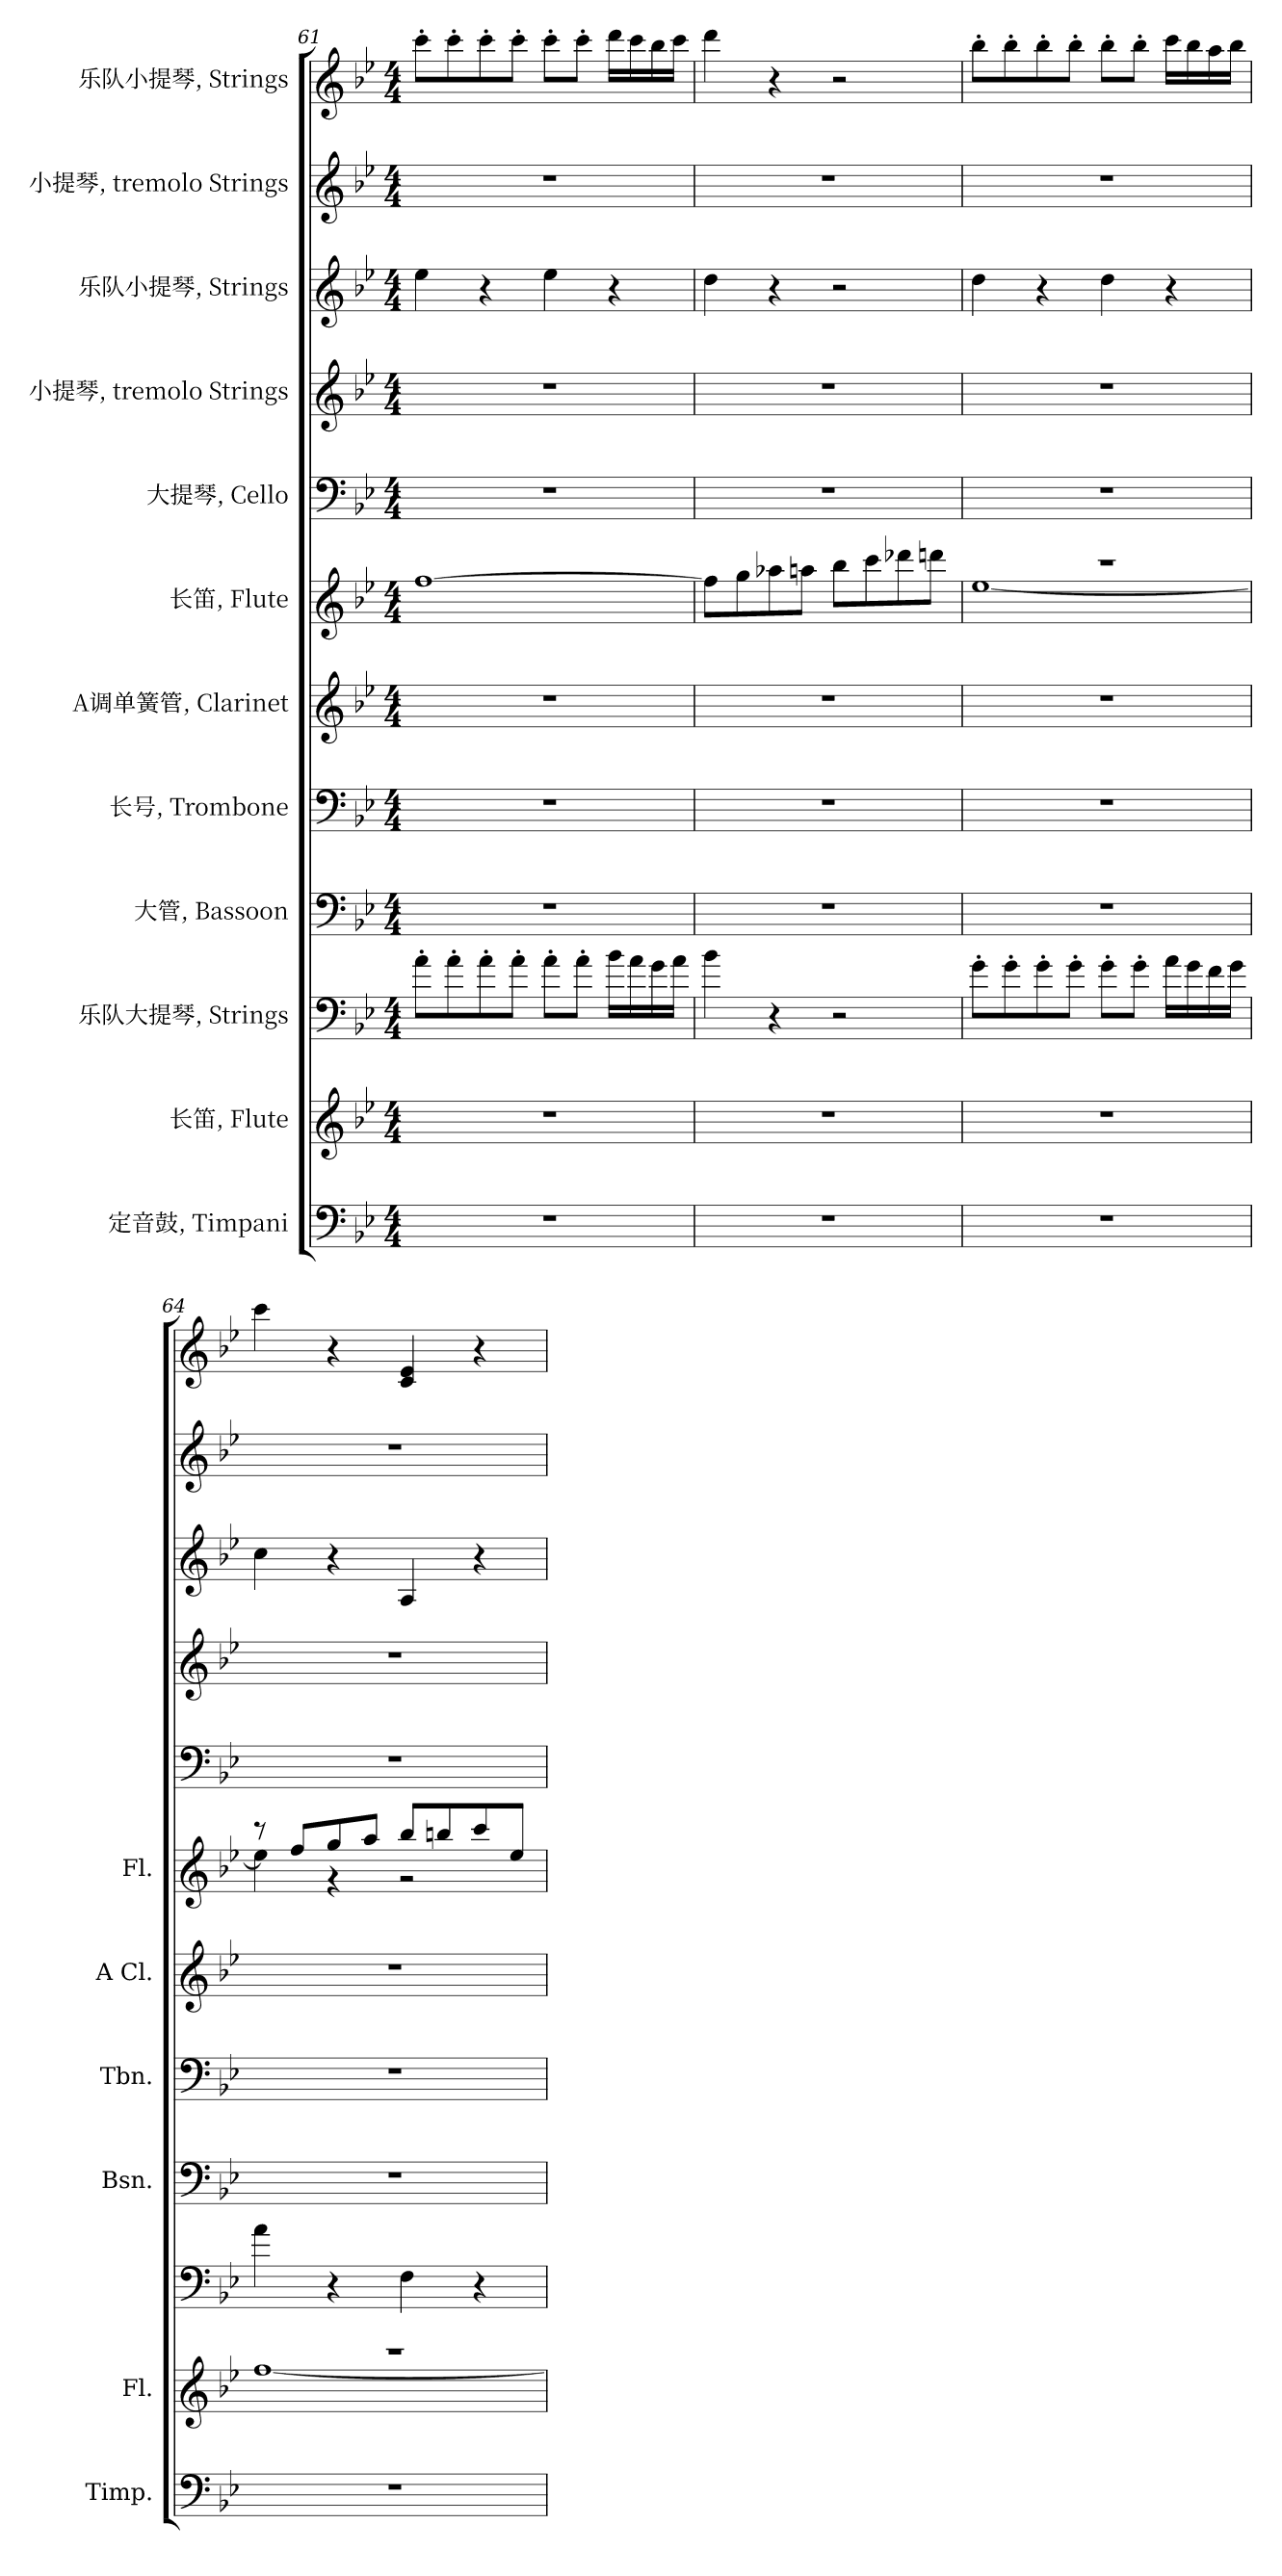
**kern	**kern	**kern	**kern	**kern	**kern	**kern	**kern	**kern	**kern	**kern	**kern
*part12	*part11	*part10	*part9	*part8	*part7	*part6	*part5	*part4	*part3	*part2	*part1
*staff12	*staff11	*staff10	*staff9	*staff8	*staff7	*staff6	*staff5	*staff4	*staff3	*staff2	*staff1
*I"定音鼓, Timpani	*I"长笛, Flute	*I"乐队大提琴, Strings	*I"大管, Bassoon	*I"长号, Trombone	*I"A调单簧管, Clarinet	*I"长笛, Flute	*I"大提琴, Cello	*I"小提琴, tremolo Strings	*I"乐队小提琴, Strings	*I"小提琴, tremolo Strings	*I"乐队小提琴, Strings
*I'Timp.	*I'Fl.	*	*I'Bsn.	*I'Tbn.	*I'A Cl.	*I'Fl.	*	*	*	*	*
!!LO:PB:g=z
*clefF4	*clefG2	*clefF4	*clefF4	*clefF4	*clefG2	*clefG2	*clefF4	*clefG2	*clefG2	*clefG2	*clefG2
*	*	*	*	*	*ITrd2c3	*	*	*	*	*	*
*k[b-e-]	*k[b-e-]	*k[b-e-]	*k[b-e-]	*k[b-e-]	*k[f#]	*k[b-e-]	*k[b-e-]	*k[b-e-]	*k[b-e-]	*k[b-e-]	*k[b-e-]
*M4/4	*M4/4	*M4/4	*M4/4	*M4/4	*M4/4	*M4/4	*M4/4	*M4/4	*M4/4	*M4/4	*M4/4
=61	=61	=61	=61	=61	=61	=61	=61	=61	=61	=61	=61
1r	1r	8a'\L	1r	1r	1r	[1ff	1r	1r	4ee-\	1r	8ccc'\L
.	.	8a'\	.	.	.	.	.	.	.	.	8ccc'\
.	.	8a'\	.	.	.	.	.	.	4r	.	8ccc'\
.	.	8a'\J	.	.	.	.	.	.	.	.	8ccc'\J
.	.	8a'\L	.	.	.	.	.	.	4ee-\	.	8ccc'\L
.	.	8a'\J	.	.	.	.	.	.	.	.	8ccc'\J
.	.	16b-\LL	.	.	.	.	.	.	4r	.	16ddd\LL
.	.	16a\	.	.	.	.	.	.	.	.	16ccc\
.	.	16g\	.	.	.	.	.	.	.	.	16bb-\
.	.	16a\JJ	.	.	.	.	.	.	.	.	16ccc\JJ
=62	=62	=62	=62	=62	=62	=62	=62	=62	=62	=62	=62
1r	1r	4b-\	1r	1r	1r	8ff\L]	1r	1r	4dd\	1r	4ddd\
.	.	.	.	.	.	8gg\	.	.	.	.	.
.	.	4r	.	.	.	8aa-X\	.	.	4r	.	4r
.	.	.	.	.	.	8aan\J	.	.	.	.	.
.	.	2r	.	.	.	8bb-\L	.	.	2r	.	2r
.	.	.	.	.	.	8ccc\	.	.	.	.	.
.	.	.	.	.	.	8ddd-X\	.	.	.	.	.
.	.	.	.	.	.	8dddn\J	.	.	.	.	.
=63	=63	=63	=63	=63	=63	=63	=63	=63	=63	=63	=63
*	*	*	*	*	*	*^	*	*	*	*	*
1r	1r	8g'\L	1r	1r	1r	1r	[1ee-	1r	1r	4dd\	1r	8bb-'\L
.	.	8g'\	.	.	.	.	.	.	.	.	.	8bb-'\
.	.	8g'\	.	.	.	.	.	.	.	4r	.	8bb-'\
.	.	8g'\J	.	.	.	.	.	.	.	.	.	8bb-'\J
.	.	8g'\L	.	.	.	.	.	.	.	4dd\	.	8bb-'\L
.	.	8g'\J	.	.	.	.	.	.	.	.	.	8bb-'\J
.	.	16a\LL	.	.	.	.	.	.	.	4r	.	16ccc\LL
.	.	16g\	.	.	.	.	.	.	.	.	.	16bb-\
.	.	16f\	.	.	.	.	.	.	.	.	.	16aa\
.	.	16g\JJ	.	.	.	.	.	.	.	.	.	16bb-\JJ
!!LO:PB:g=z
=64	=64	=64	=64	=64	=64	=64	=64	=64	=64	=64	=64	=64
*	*^	*	*	*	*	*	*	*	*	*	*	*
1r	1r	[1ff	4a\	1r	1r	1r	8r	4ee-\]	1r	1r	4cc\	1r	4ccc\
.	.	.	.	.	.	.	8ff/L	.	.	.	.	.	.
.	.	.	4r	.	.	.	8gg/	4r	.	.	4r	.	4r
.	.	.	.	.	.	.	8aa/J	.	.	.	.	.	.
.	.	.	4F\	.	.	.	8bb-/L	2r	.	.	4A/	.	4c/ 4e-/
.	.	.	.	.	.	.	8bbn/	.	.	.	.	.	.
.	.	.	4r	.	.	.	8ccc/	.	.	.	4r	.	4r
.	.	.	.	.	.	.	8ee-/J	.	.	.	.	.	.
*	*v	*v	*	*	*	*	*v	*v	*	*	*	*	*
=	=	=	=	=	=	=	=	=	=	=	=
*-	*-	*-	*-	*-	*-	*-	*-	*-	*-	*-	*-
